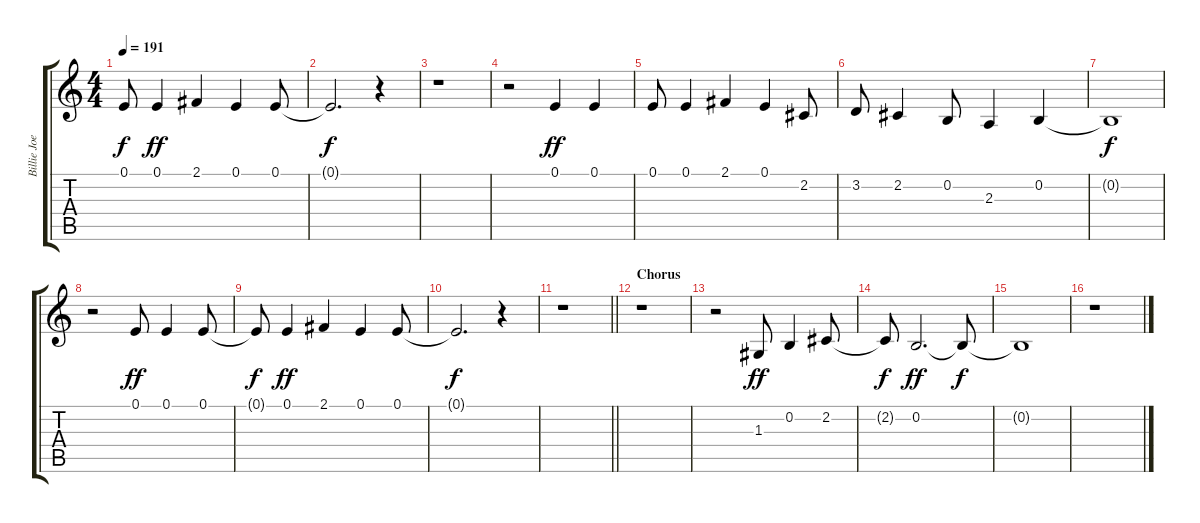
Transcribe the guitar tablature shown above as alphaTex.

\track ("Billie Joe Armstrong (Vocals)" "Billie Joe") {instrument sopranosax}
\staff {score tabs}
\tuning (E4 B3 G3 D3 A2 E2) {hide}
\ts (4 4)
\tempo 191
\clef g2
\ks c
0.1{t}.8{dy f} 0.1.4{dy ff} 2.1.4 0.1.4 0.1.8 |
0.1{t}.2{d dy f} r.4 |
r.1 |
r.2 0.1.4{dy ff} 0.1.4 |
0.1.8 0.1.4 2.1.4 0.1.4 2.2.8 |
3.2.8 2.2.4 0.2.8 2.3.4 0.2.4 |
0.2{t}.1{dy f} |
r.2 0.1.8{dy ff} 0.1.4 0.1.8 |
0.1{t}.8{dy f} 0.1.4{dy ff} 2.1.4 0.1.4 0.1.8 |
0.1{t}.2{d dy f} r.4 |
\barLineRight lightlight
r.1 |
\section ("" "Chorus")
r.1 |
r.2 1.3.8{dy ff} 0.2.4 2.2.8 |
2.2{t}.8{dy f} 0.2.2{d dy ff} 0.2{t}.8{dy f} |
0.2{t}.1 |
r.1
